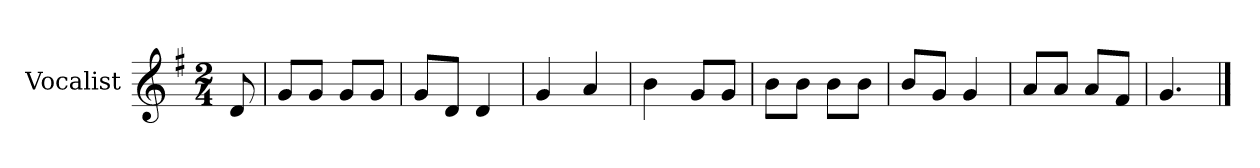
**kern
*part1
*staff1
*I"Vocalist
*k[f#]
*G:
*M2/4
=
8d
=1
8gL
8gJ
8gL
8gJ
=2
8gL
8dJ
4d
=3
4g
4a
=4
4b
8gL
8gJ
=5
8bL
8bJ
8bL
8bJ
=6
8bL
8gJ
4g
=7
8aL
8aJ
8aL
8f#J
=8
4.g
==
*-
